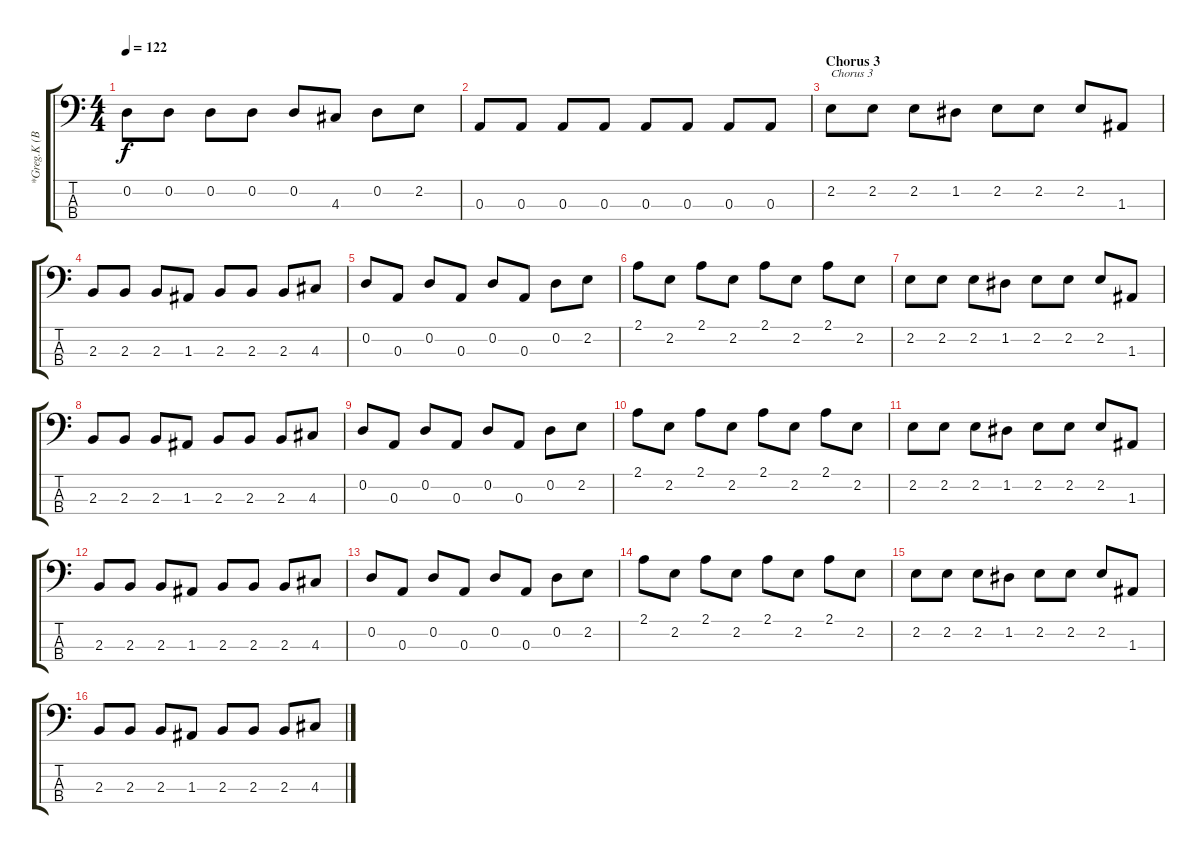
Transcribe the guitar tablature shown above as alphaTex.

\track ("*Greg.K (Bass)" "*Greg.K (B") {instrument electricbasspick}
\staff {score tabs}
\tuning (G2 D2 A1 E1) {hide}
\ts (4 4)
\tempo 122
\clef f4
\ks c
0.2.8{dy f} 0.2.8 0.2.8 0.2.8 0.2.8 4.3.8 0.2.8 2.2.8 |
0.3.8 0.3.8 0.3.8 0.3.8 0.3.8 0.3.8 0.3.8 0.3.8 |
\section ("" "Chorus 3")
2.2.8{txt "Chorus 3"} 2.2.8 2.2.8 1.2.8 2.2.8 2.2.8 2.2.8 1.3.8 |
2.3.8 2.3.8 2.3.8 1.3.8 2.3.8 2.3.8 2.3.8 4.3.8 |
0.2.8 0.3.8 0.2.8 0.3.8 0.2.8 0.3.8 0.2.8 2.2.8 |
2.1.8 2.2.8 2.1.8 2.2.8 2.1.8 2.2.8 2.1.8 2.2.8 |
2.2.8 2.2.8 2.2.8 1.2.8 2.2.8 2.2.8 2.2.8 1.3.8 |
2.3.8 2.3.8 2.3.8 1.3.8 2.3.8 2.3.8 2.3.8 4.3.8 |
0.2.8 0.3.8 0.2.8 0.3.8 0.2.8 0.3.8 0.2.8 2.2.8 |
2.1.8 2.2.8 2.1.8 2.2.8 2.1.8 2.2.8 2.1.8 2.2.8 |
2.2.8 2.2.8 2.2.8 1.2.8 2.2.8 2.2.8 2.2.8 1.3.8 |
2.3.8 2.3.8 2.3.8 1.3.8 2.3.8 2.3.8 2.3.8 4.3.8 |
0.2.8 0.3.8 0.2.8 0.3.8 0.2.8 0.3.8 0.2.8 2.2.8 |
2.1.8 2.2.8 2.1.8 2.2.8 2.1.8 2.2.8 2.1.8 2.2.8 |
2.2.8 2.2.8 2.2.8 1.2.8 2.2.8 2.2.8 2.2.8 1.3.8 |
2.3.8 2.3.8 2.3.8 1.3.8 2.3.8 2.3.8 2.3.8 4.3.8
